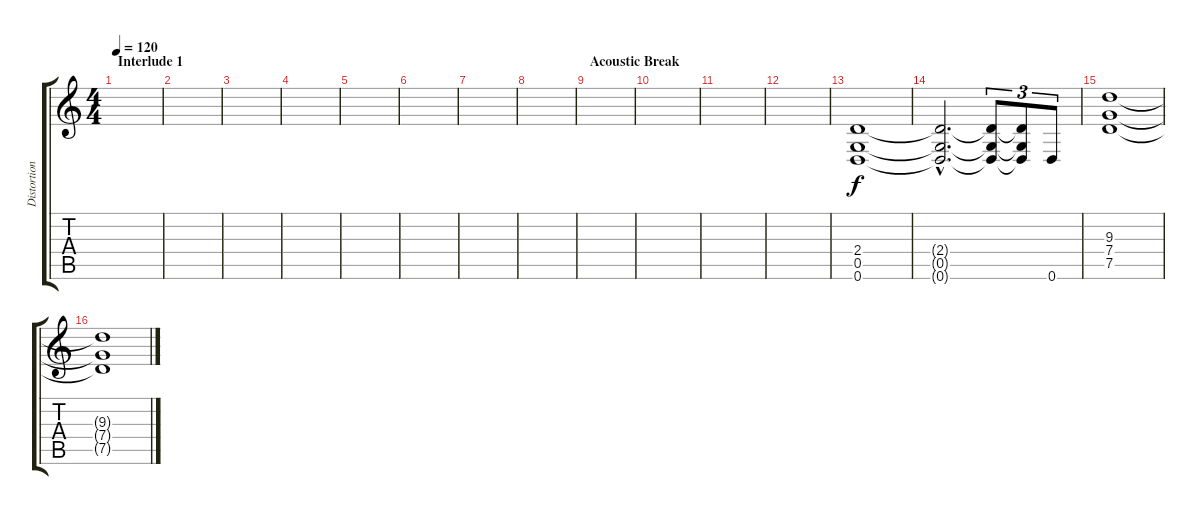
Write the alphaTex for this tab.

\track ("Distortion 1" "Distortion") {instrument distortionguitar}
\staff {score tabs}
\tuning (D4 A3 F3 C3 G2 D2) {hide}
\ts (4 4)
\section ("" "Interlude 1")
\tempo 120
\clef g2
\ks c
|
|
|
|
|
|
|
|
\section ("" "Acoustic Break")
|
|
|
|
(2.4 0.5 0.6).1 |
(2.4{hac t} 0.5{hac t} 0.6{hac t}).2{d} (2.4{t} 0.5{t} 0.6{t}).8{tu (3 2)} (2.4{t} 0.5{t} 0.6{t}).8{tu (3 2)} 0.6.8{tu (3 2)} |
(9.3 7.4 7.5).1 |
(9.3{t} 7.4{t} 7.5{t}).1
